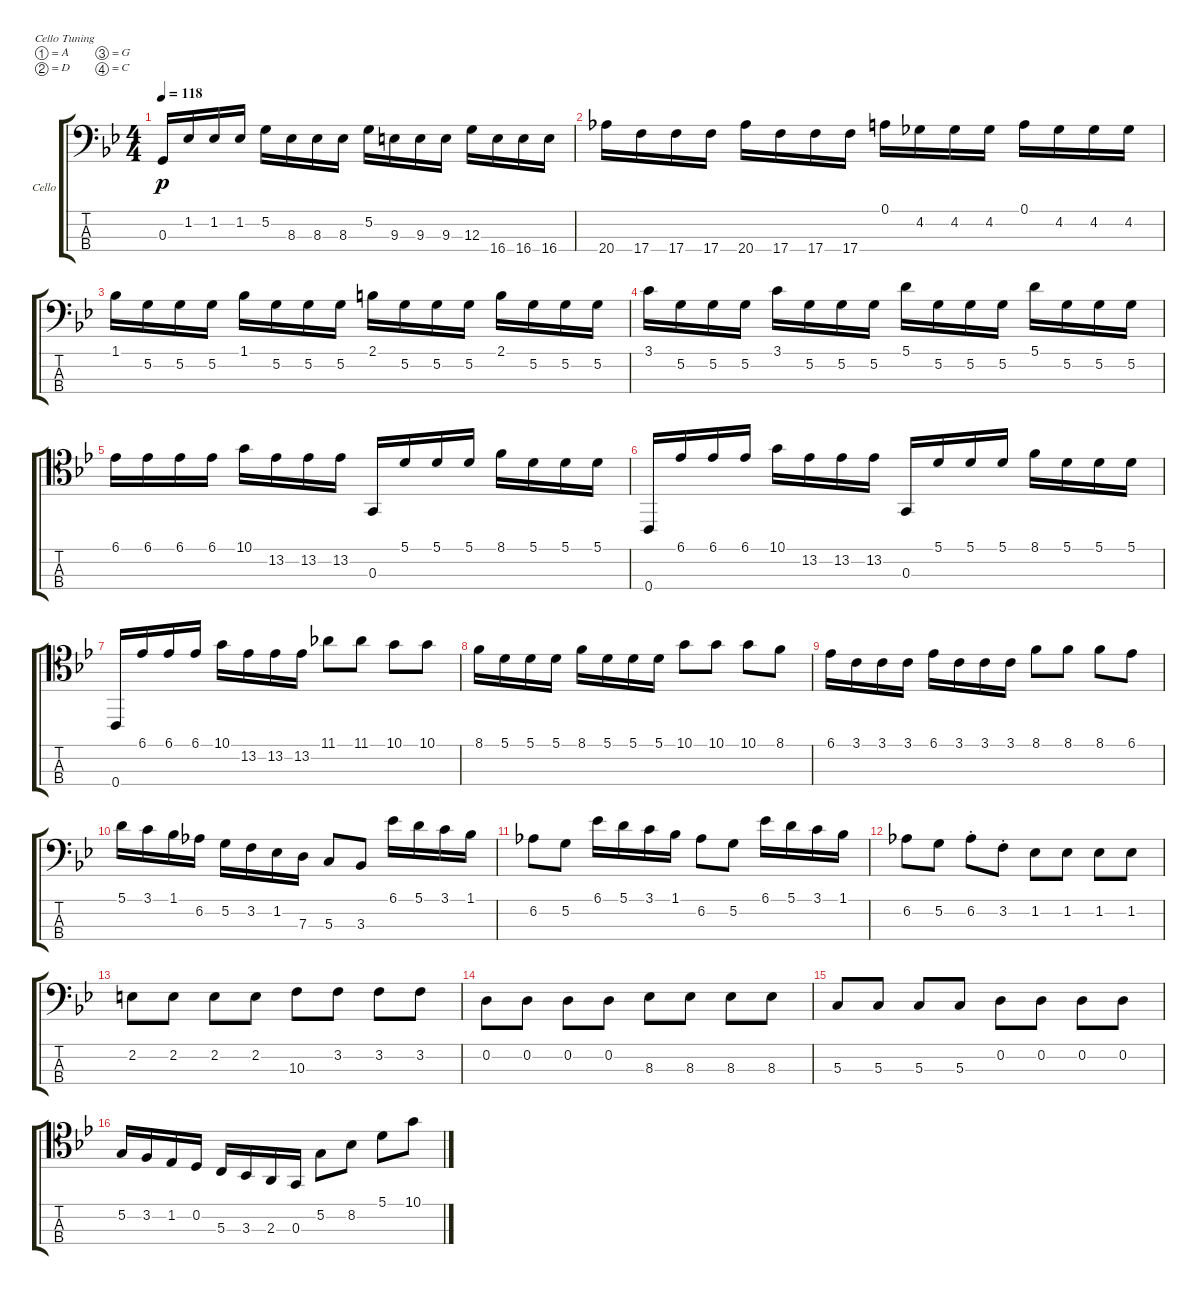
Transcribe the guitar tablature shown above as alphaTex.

\defaultSystemsLayout 4
\bracketExtendMode groupsimilarinstruments
\firstSystemTrackNameOrientation horizontal
\otherSystemsTrackNameOrientation horizontal
\track ("Cello 1" "Cello") {instrument cello}
\staff {score tabs}
\tuning (A3 D3 G2 C2)
\ts (4 4)
\tempo 118
\clef f4
\ks gminor
0.3.16{dy p} 1.2.16 1.2.16 1.2.16 5.2.16 8.3.16 8.3.16 8.3.16 5.2.16 9.3.16 9.3.16 9.3.16 12.3.16 16.4.16 16.4.16 16.4.16 |
20.4.16 17.4.16 17.4.16 17.4.16 20.4.16 17.4.16 17.4.16 17.4.16 0.1.16 4.2.16 4.2.16 4.2.16 0.1.16 4.2.16 4.2.16 4.2.16 |
1.1.16 5.2.16 5.2.16 5.2.16 1.1.16 5.2.16 5.2.16 5.2.16 2.1.16 5.2.16 5.2.16 5.2.16 2.1.16 5.2.16 5.2.16 5.2.16 |
3.1.16 5.2.16 5.2.16 5.2.16 3.1.16 5.2.16 5.2.16 5.2.16 5.1.16 5.2.16 5.2.16 5.2.16 5.1.16 5.2.16 5.2.16 5.2.16 |
\clef c4
6.1.16 6.1.16 6.1.16 6.1.16 10.1.16 13.2.16 13.2.16 13.2.16 0.3.16 5.1.16 5.1.16 5.1.16 8.1.16 5.1.16 5.1.16 5.1.16 |
0.4.16 6.1.16 6.1.16 6.1.16 10.1.16 13.2.16 13.2.16 13.2.16 0.3.16 5.1.16 5.1.16 5.1.16 8.1.16 5.1.16 5.1.16 5.1.16 |
0.4.16 6.1.16 6.1.16 6.1.16 10.1.16 13.2.16 13.2.16 13.2.16 11.1.8 11.1.8 10.1.8 10.1.8 |
8.1.16 5.1.16 5.1.16 5.1.16 8.1.16 5.1.16 5.1.16 5.1.16 10.1.8 10.1.8 10.1.8 8.1.8 |
6.1.16 3.1.16 3.1.16 3.1.16 6.1.16 3.1.16 3.1.16 3.1.16 8.1.8 8.1.8 8.1.8 6.1.8 |
\clef f4
5.1.16 3.1.16 1.1.16 6.2.16 5.2.16 3.2.16 1.2.16 7.3.16 5.3.8 3.3.8 6.1.16 5.1.16 3.1.16 1.1.16 |
6.2.8 5.2.8 6.1.16 5.1.16 3.1.16 1.1.16 6.2.8 5.2.8 6.1.16 5.1.16 3.1.16 1.1.16 |
6.2.8 5.2.8 6.2{st}.8 3.2{st}.8 1.2.8 1.2.8 1.2.8 1.2.8 |
2.2.8 2.2.8 2.2.8 2.2.8 10.3.8 3.2.8 3.2.8 3.2.8 |
0.2.8 0.2.8 0.2.8 0.2.8 8.3.8 8.3.8 8.3.8 8.3.8 |
5.3.8 5.3.8 5.3.8 5.3.8 0.2.8 0.2.8 0.2.8 0.2.8 |
\clef c4
5.2.16 3.2.16 1.2.16 0.2.16 5.3.16 3.3.16 2.3.16 0.3.16 5.2.8 8.2.8 5.1.8 10.1.8
